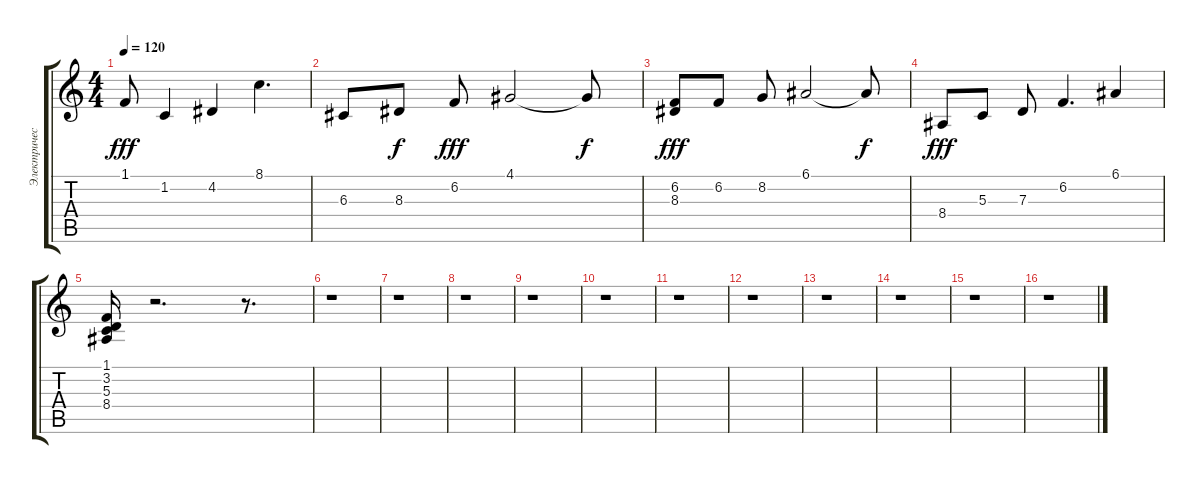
\track ("Электрическое Фортепиан" "Электричес") {instrument electricpiano2}
\staff {score tabs}
\tuning (E4 B3 G3 D3 A2 E2) {hide}
\ts (4 4)
\tempo 120
\clef g2
\ks c
1.1.8{dy fff} 1.2.4 4.2.4 8.1.4{d} |
6.3.8 8.3.8{dy f} 6.2.8{dy fff} 4.1.2 4.1{t}.8{dy f} |
(6.2 8.3).8{dy fff} 6.2.8 8.2.8 6.1.2 6.1{t}.8{dy f} |
8.4.8{dy fff} 5.3.8 7.3.8 6.2.4{d} 6.1.4 |
(1.1 3.2 5.3 8.4).16 r.2{d} r.8{d} |
r.1 |
r.1 |
r.1 |
r.1 |
r.1 |
r.1 |
r.1 |
r.1 |
r.1 |
r.1 |
r.1
